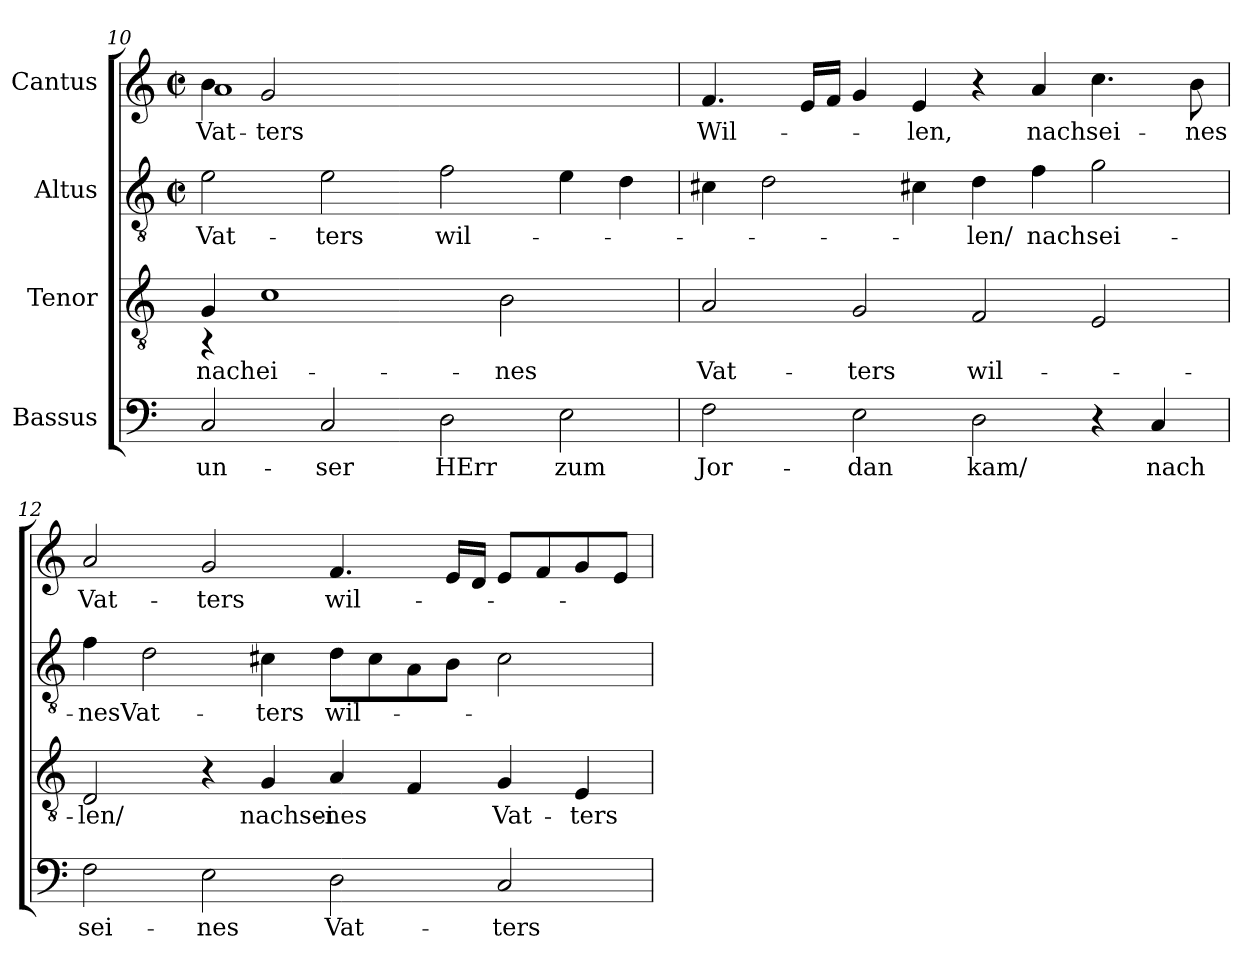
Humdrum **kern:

**kern	**text	**kern	**text	**kern	**text	**kern	**text
*part4	*part4	*part3	*part3	*part2	*part2	*part1	*part1
*staff4	*staff4	*staff3	*staff3	*staff2	*staff2	*staff1	*staff1
*I"Bassus	*	*I"Tenor	*	*I"Altus	*	*I"Cantus	*
*clefF4	*	*clefGv2	*	*clefGv2	*	*clefG2	*
*	*	*	*	*M2/2	*	*M2/2	*
*	*	*	*	*met(c|)	*	*met(c|)	*
=10	=10	=10	=10	=10	=10	=10	=10
!	!LO:LY:b:cj	!	!LO:LY:b:cj	!	!LO:LY:b:cj	!	!LO:LY:b:cj
*	*	*^	*	*	*	*^	*
!	!	!	!	!	!	!	!	!	!LO:LY:b:cj
2C/	un-	4G/	4r	nach	2e\	Vat-	4b\	1a	Vat-
!	!	!	!	!LO:LY:b:cj	!	!	!	!	!LO:LY:b:cj
.	.	4ryy	1c	ei-	.	.	2g/	.	-ters
!	!LO:LY:b:cj	!	!	!	!	!LO:LY:b:cj	!	!	!
2C/	-ser	1.ryy	.	.	2e\	-ters	.	.	.
.	.	.	.	.	.	.	1ryy	.	.
!	!LO:LY:b:cj	!	!	!	!	!LO:LY:b:cj	!	!	!
2D\	HErr	.	.	.	2f\	wil-	.	1ryy	.
!	!	!	!	!LO:LY:b:cj	!	!	!	!	!
.	.	.	2B\	-nes	.	.	.	.	.
!	!LO:LY:b:cj	!	!	!	!	!	!	!	!
2E\	zum	.	.	.	4e\	.	.	.	.
.	.	.	4ryy	.	4d\	.	4ryy	.	.
*	*	*	*	*	*	*	*v	*v	*
=11	=11	=11	=11	=11	=11	=11	=11	=11
!	!LO:LY:b:cj	!	!	!LO:LY:b:cj	!	!	!	!LO:LY:b:cj
*	*	*v	*v	*	*	*	*	*
2F\	Jor-	2A/	Vat-	4c#X\	.	4.f/	Wil-
.	.	.	.	2d\	.	.	.
.	.	.	.	.	.	16e/L	.
.	.	.	.	.	.	16f/J	.
!	!LO:LY:b:cj	!	!LO:LY:b:cj	!	!	!	!
2E\	-dan	2G/	-ters	.	.	4g/	.
!	!	!	!	!	!	!	!LO:LY:b:cj
.	.	.	.	4c#X\	.	4e/	-len,
!	!LO:LY:b:cj	!	!LO:LY:b:cj	!	!LO:LY:b:cj	!	!
2D\	kam/	2F/	wil-	4d\	-len/	4r	.
!	!	!	!	!	!LO:LY:b:cj	!	!LO:LY:b:cj
.	.	.	.	4f\	nach	4a/	nachsei-
!	!	!	!	!	!LO:LY:b:cj	!	!
4r	.	2E/	.	2g\	sei-	4.cc\	.
!	!LO:LY:b:cj	!	!	!	!	!	!
4C/	nach	.	.	.	.	.	.
!	!	!	!	!	!	!	!LO:LY:b:cj
.	.	.	.	.	.	8b\	-nes
=12	=12	=12	=12	=12	=12	=12	=12
!	!LO:LY:b:cj	!	!LO:LY:b:cj	!	!LO:LY:b	!	!LO:LY:b
2F\	sei-	2D/	-len/	4f\	-nesVat-	2a/	Vat-
.	.	.	.	2d\	.	.	.
!	!LO:LY:b:cj	!	!	!	!	!	!LO:LY:b:rj
2E\	-nes	4r	.	.	.	2g/	-ters
!	!	!	!LO:LY:b	!	!LO:LY:b:cj	!	!
.	.	4G/	nachsei-	4c#X\	-ters	.	.
!	!LO:LY:b:cj	!	!LO:LY:b:cj	!	!LO:LY:b:cj	!	!LO:LY:b:cj
2D\	Vat-	4A/	-nes	8d\L	wil-	4.f/	wil-
.	.	.	.	8c#\	.	.	.
.	.	4F/	.	8A\	.	.	.
.	.	.	.	8B\J	.	16e/L	.
.	.	.	.	.	.	16d/J	.
!	!LO:LY:b:cj	!	!LO:LY:b	!	!	!	!
2C/	-ters	4G/	Vat-	2c#\	.	8e/L	.
.	.	.	.	.	.	8f/	.
!	!	!	!LO:LY:b:rj	!	!	!	!
.	.	4E/	-ters	.	.	8g/	.
.	.	.	.	.	.	8e/J	.
=	=	=	=	=	=	=	=
*-	*-	*-	*-	*-	*-	*-	*-
